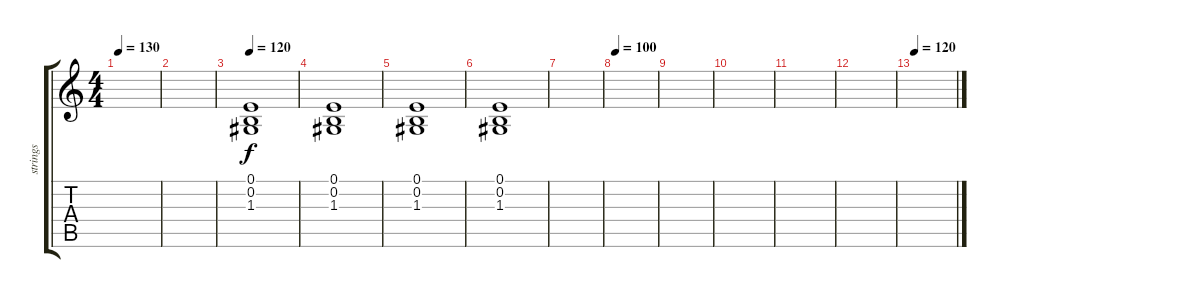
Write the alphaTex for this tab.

\track ("strings" "strings") {instrument stringensemble1}
\staff {score tabs}
\tuning (E4 B3 G3 D3 A2 E2) {hide}
\ts (4 4)
\tempo 130
\clef g2
\ks c
|
|
\tempo 120
(0.1 0.2 1.3).1 |
(0.1 0.2 1.3).1 |
(0.1 0.2 1.3).1 |
(0.1 0.2 1.3).1 |
|
\tempo 100
|
|
|
|
|
\tempo 120
